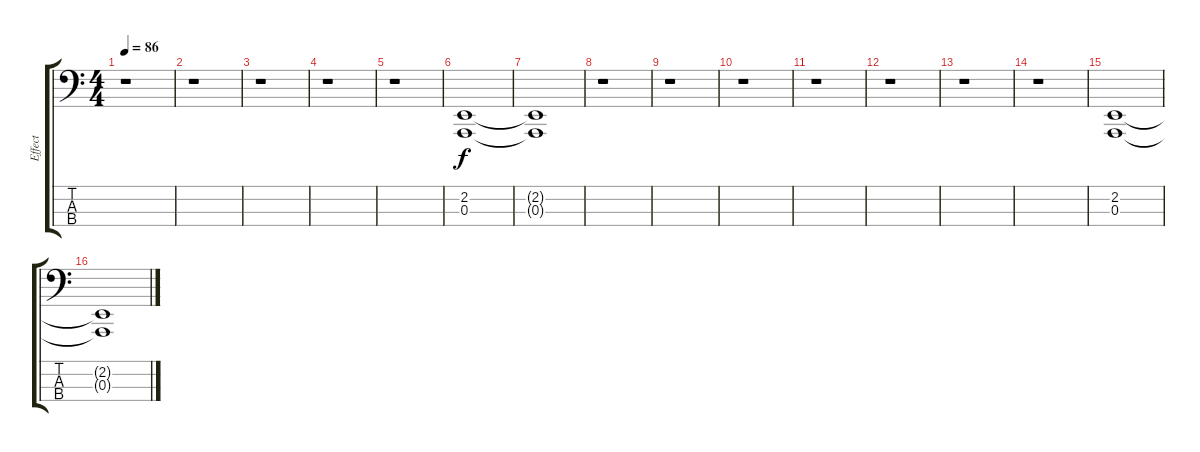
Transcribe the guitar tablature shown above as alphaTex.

\track ("Effect" "Effect") {instrument seashore}
\staff {score tabs}
\tuning (G2 D2 A1 E1) {hide}
\ts (4 4)
\tempo 86
\clef f4
\ks c
r.1{dy f} |
r.1 |
r.1 |
r.1 |
r.1 |
(2.2 0.3).1 |
(2.2{t} 0.3{t}).1 |
r.1 |
r.1 |
r.1 |
r.1 |
r.1 |
r.1 |
r.1 |
(2.2 0.3).1 |
(2.2{t} 0.3{t}).1
